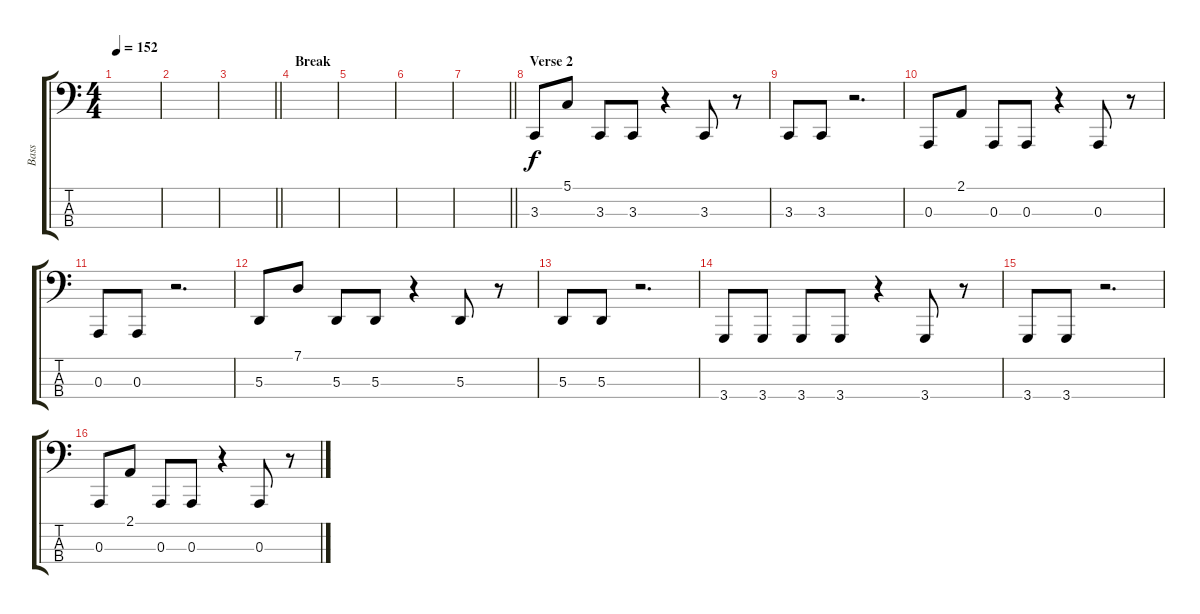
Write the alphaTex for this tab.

\track ("Bass" "Bass") {instrument lead8bassandlead}
\staff {score tabs}
\tuning (G2 D2 A1 E1) {hide}
\ts (4 4)
\tempo 152
\clef f4
\ks c
|
|
\barLineRight lightlight
|
\section ("" "Break")
|
|
|
\barLineRight lightlight
|
\section ("" "Verse 2")
3.3.8 5.1.8 3.3.8 3.3.8 r.4 3.3.8 r.8 |
3.3.8 3.3.8 r.2{d} |
0.3.8 2.1.8 0.3.8 0.3.8 r.4 0.3.8 r.8 |
0.3.8 0.3.8 r.2{d} |
5.3.8 7.1.8 5.3.8 5.3.8 r.4 5.3.8 r.8 |
5.3.8 5.3.8 r.2{d} |
3.4.8 3.4.8 3.4.8 3.4.8 r.4 3.4.8 r.8 |
3.4.8 3.4.8 r.2{d} |
0.3.8 2.1.8 0.3.8 0.3.8 r.4 0.3.8 r.8
